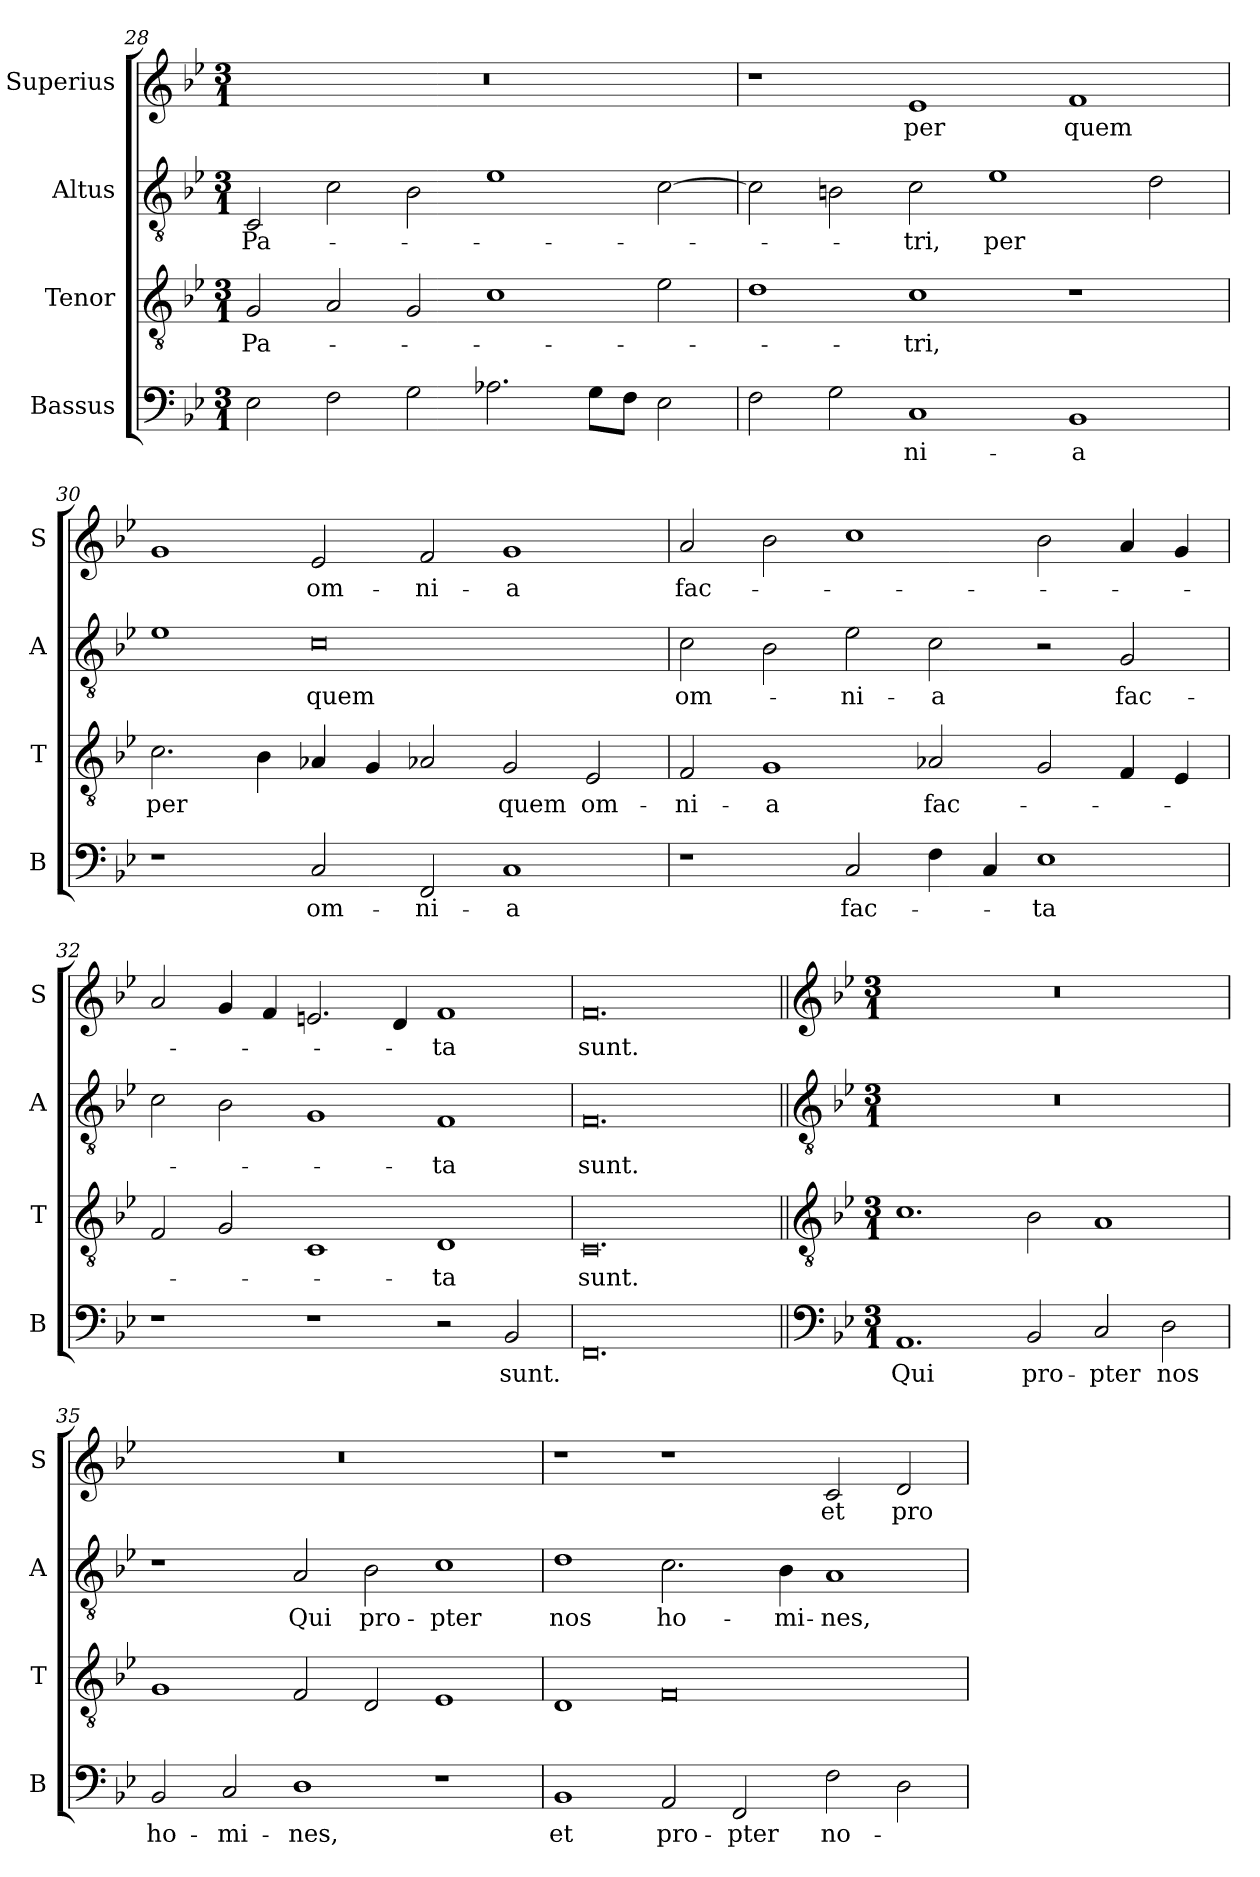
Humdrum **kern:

**kern	**text	**kern	**text	**kern	**text	**kern	**text
*part4	*part4	*part3	*part3	*part2	*part2	*part1	*part1
*staff4	*staff4	*staff3	*staff3	*staff2	*staff2	*staff1	*staff1
*I"Bassus	*	*I"Tenor	*	*I"Altus	*	*I"Superius	*
*I'B	*	*I'T	*	*I'A	*	*I'S	*
*clefF4	*	*clefGv2	*	*clefGv2	*	*clefG2	*
*k[b-e-]	*	*k[b-e-]	*	*k[b-e-]	*	*k[b-e-]	*
*M3/1	*	*M3/1	*	*M3/1	*	*M3/1	*
=28	=28	=28	=28	=28	=28	=28	=28
2E-\	.	2G/	Pa-	2C/	Pa-	0.r	.
2F\	.	2A/	.	2c\	.	.	.
2G\	.	2G/	.	2B-\	.	.	.
2.A-X\	.	1c	.	1e-	.	.	.
8G\L	.	.	.	.	.	.	.
8F\J	.	.	.	.	.	.	.
2E-\	.	2e-\	.	[2c\	.	.	.
=29	=29	=29	=29	=29	=29	=29	=29
2F\	.	1d	.	2c\]	.	1r	.
2G\	.	.	.	2Bn\	.	.	.
1C	-ni-	1c	-tri,	2c\	-tri,	1e-	per
.	.	.	.	1e-	per	.	.
1BB-	-a	1r	.	.	.	1f	quem
.	.	.	.	2d\	.	.	.
=30	=30	=30	=30	=30	=30	=30	=30
1r	.	2.c\	per	1e-	.	1g	.
.	.	4B-\	.	.	.	.	.
2C/	om-	4A-X/	.	0c	quem	2e-/	om-
.	.	4G/	.	.	.	.	.
2FF/	-ni-	2A-X/	.	.	.	2f/	-ni-
1C	-a	2G/	quem	.	.	1g	-a
.	.	2E-/	om-	.	.	.	.
=31	=31	=31	=31	=31	=31	=31	=31
1r	.	2F/	-ni-	2c\	om-	2a/	fac-
.	.	1G	-a	2B-\	.	2b-\	.
2C/	fac-	.	.	2e-\	-ni-	1cc	.
4F\	.	2A-X/	fac-	2c\	-a	.	.
4C/	.	.	.	.	.	.	.
1E-	-ta	2G/	.	2r	.	2b-\	.
.	.	4F/	.	2G/	fac-	4a/	.
.	.	4E-/	.	.	.	4g/	.
=32	=32	=32	=32	=32	=32	=32	=32
1r	.	2F/	.	2c\	.	2a/	.
.	.	2G/	.	2B-\	.	4g/	.
.	.	.	.	.	.	4f/	.
1r	.	1C	.	1G	.	2.en/	.
.	.	.	.	.	.	4d/	.
2r	.	1D	-ta	1F	-ta	1f	-ta
2BB-/	sunt.	.	.	.	.	.	.
=33	=33	=33	=33	=33	=33	=33	=33
0.FF	.	0.C	sunt.	0.F	sunt.	0.f	sunt.
!!LO:LB:g=z
=34||	=34||	=34||	=34||	=34||	=34||	=34||	=34||
*clefF4	*	*clefGv2	*	*clefGv2	*	*clefG2	*
*k[b-e-]	*	*k[b-e-]	*	*k[b-e-]	*	*k[b-e-]	*
*M3/1	*	*M3/1	*	*M3/1	*	*M3/1	*
1.AA	Qui	1.c	.	0.r	.	0.r	.
2BB-/	pro-	2B-\	.	.	.	.	.
2C/	-pter	1A	.	.	.	.	.
2D\	nos	.	.	.	.	.	.
=35	=35	=35	=35	=35	=35	=35	=35
2BB-/	ho-	1G	.	1r	.	0.r	.
2C/	-mi-	.	.	.	.	.	.
1D	-nes,	2F/	.	2A/	Qui	.	.
.	.	2D/	.	2B-\	pro-	.	.
1r	.	1E-	.	1c	-pter	.	.
=36	=36	=36	=36	=36	=36	=36	=36
1BB-	et	1D	.	1d	nos	1r	.
2AA/	pro-	0F	.	2.c\	ho-	1r	.
2FF/	-pter	.	.	.	.	.	.
.	.	.	.	4B-\	-mi-	.	.
2F\	no-	.	.	1A	-nes,	2c/	et
2D\	.	.	.	.	.	2d/	pro-
=	=	=	=	=	=	=	=
*-	*-	*-	*-	*-	*-	*-	*-
